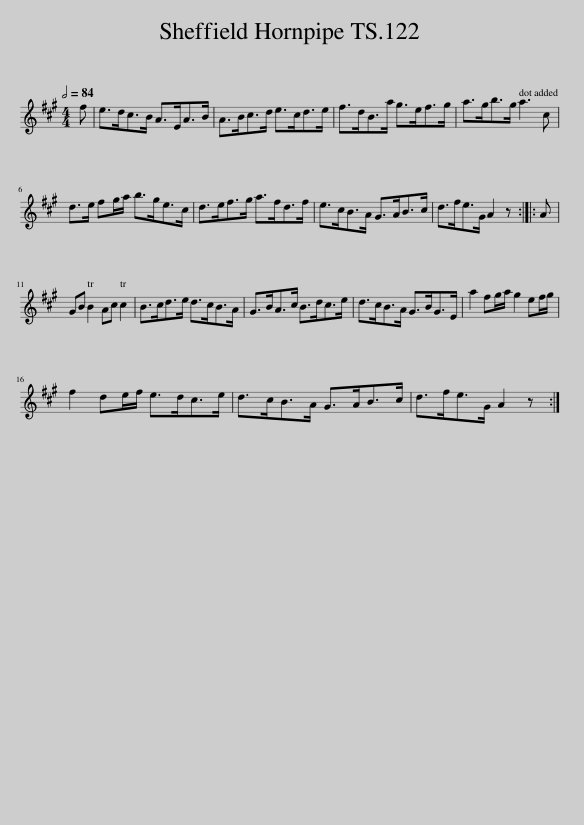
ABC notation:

X:1
L:1/8
Q:1/2=84
M:4/4
I:linebreak $
K:A
V:1 treble
V:1
 f | e>dc>B A>EA>B | A>Bc>d e>cd>e | f>dB>a g>ef>g | a>gb>g a3 c |$ %5
 d>e fg/a/ b>ge>c | d>ef>g a>fd>f | e>cB>A G>AB>c | d>fe>G A2 z :: A |$ %10
 GB B2 Ac c2 | B>cd>e d>cB>A | G>BA>c B>dc>e | d>cB>A G>BG>E | a2 fg/a/ g2 ef/g/ |$ %15
 f2 de/f/ e>dc>e | d>cB>A G>AB>c | d>fe>G A2 z :| %18
